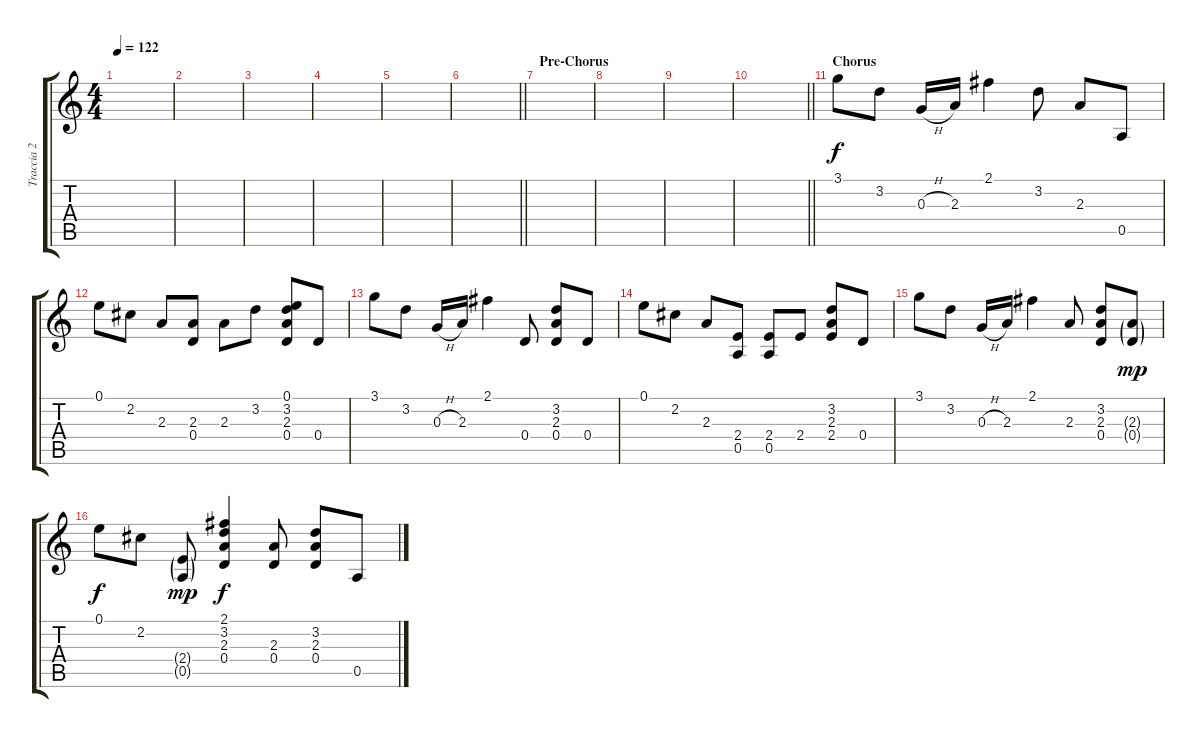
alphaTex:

\track ("Traccia 2" "Traccia 2") {instrument overdrivenguitar}
\staff {score tabs}
\tuning (E4 B3 G3 D3 A2 E2) {hide}
\ts (4 4)
\tempo 122
\clef g2
\ks c
|
|
|
|
|
\barLineRight lightlight
|
\section ("" "Pre-Chorus")
|
|
|
\barLineRight lightlight
|
\section ("" "Chorus")
3.1.8 3.2.8 0.3{h}.16 2.3.16 2.1.4 3.2.8 2.3.8 0.5.8 |
0.1.8 2.2.8 2.3.8 (2.3 0.4).8 2.3.8 3.2.8 (0.1 3.2 2.3 0.4).8 0.4.8 |
3.1.8 3.2.8 0.3{h}.16 2.3.16 2.1.4 0.4.8 (3.2 2.3 0.4).8 0.4.8 |
0.1.8 2.2.8 2.3.8 (2.4 0.5).8 (2.4 0.5).8 2.4.8 (3.2 2.3 2.4).8 0.4.8 |
3.1.8 3.2.8 0.3{h}.16 2.3.16 2.1.4 2.3.8 (3.2 2.3 0.4).8 (2.3{g} 0.4{g}).8{dy mp} |
0.1.8{dy f} 2.2.8 (2.4{g} 0.5{g}).8{dy mp} (2.1 3.2 2.3 0.4).4{dy f} (2.3 0.4).8 (3.2 2.3 0.4).8 0.5.8
